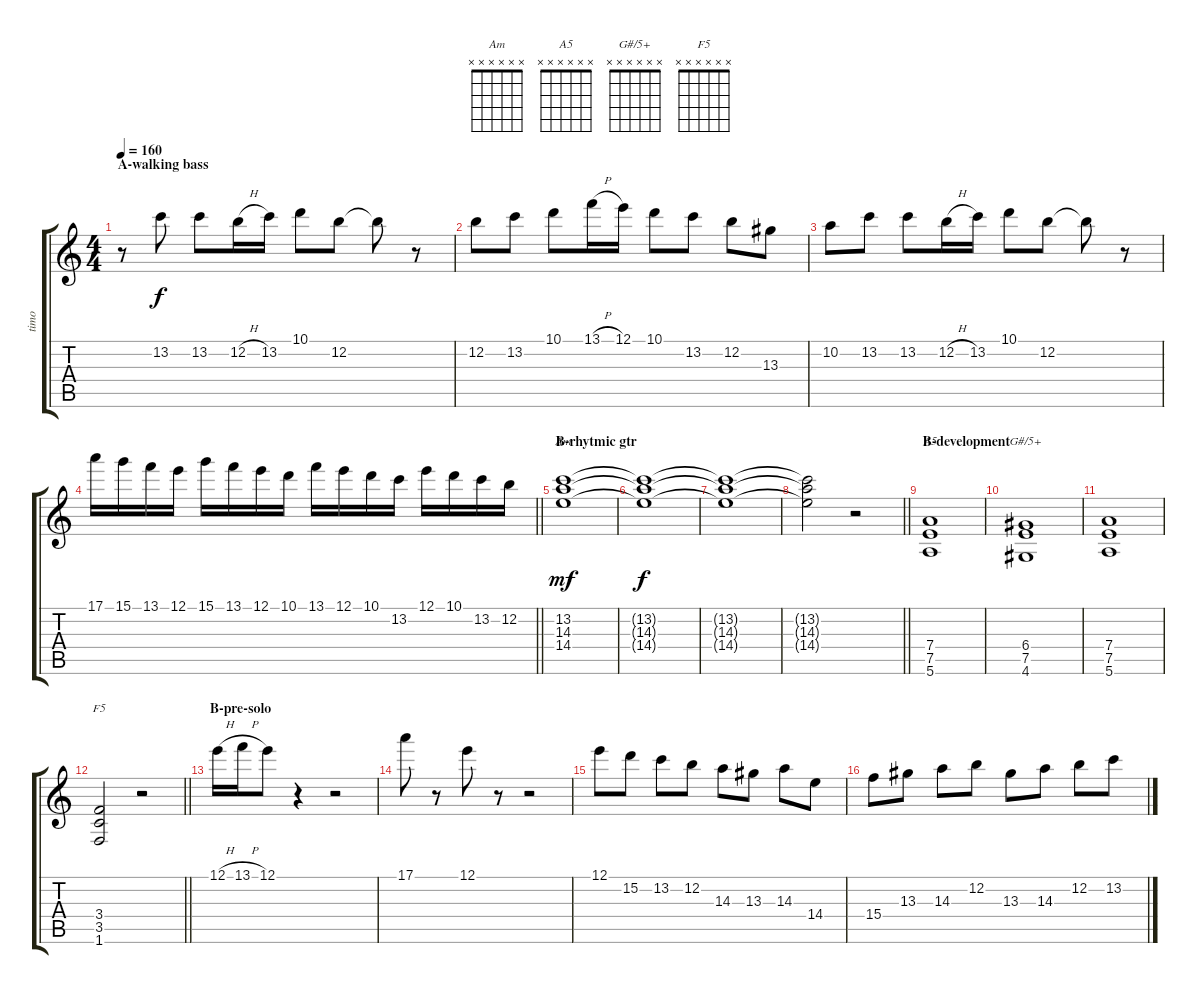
\track ("timo" "timo") {instrument overdrivenguitar}
\staff {score tabs}
\tuning (E4 B3 G3 D3 A2 E2) {hide}
\chord ("Am" x x x x x x) {firstfret 0}
\chord ("A5" x x x x x x) {firstfret 0}
\chord ("G#/5+" x x x x x x) {firstfret 0}
\chord ("F5" x x x x x x) {firstfret 0}
\ts (4 4)
\section ("" "A-walking bass")
\tempo 160
\clef g2
\ks c
r.8{dy f} 13.2.8 13.2.8 12.2{h}.16 13.2.16 10.1.8 12.2.8 12.2{t}.8 r.8 |
12.2.8 13.2.8 10.1.8 13.1{h}.16 12.1.16 10.1.8 13.2.8 12.2.8 13.3.8 |
10.2.8 13.2.8 13.2.8 12.2{h}.16 13.2.16 10.1.8 12.2.8 12.2{t}.8 r.8 |
\barLineRight lightlight
17.1.16 15.1.16 13.1.16 12.1.16 15.1.16 13.1.16 12.1.16 10.1.16 13.1.16 12.1.16 10.1.16 13.2.16 12.1.16 10.1.16 13.2.16 12.2.16 |
\section ("" "B-rhytmic gtr")
(13.2 14.3 14.4).1{ch "Am" dy mf} |
(13.2{t} 14.3{t} 14.4{t}).1{dy f} |
(13.2{t} 14.3{t} 14.4{t}).1 |
\barLineRight lightlight
(13.2{t} 14.3{t} 14.4{t}).2 r.2 |
\section ("" "B-development")
(7.4 7.5 5.6).1{ch "A5"} |
(6.4 7.5 4.6).1{ch "G#/5+"} |
(7.4 7.5 5.6).1 |
\barLineRight lightlight
(3.4 3.5 1.6).2{ch "F5"} r.2 |
\section ("" "B-pre-solo")
12.1{h}.16 13.1{h}.16 12.1.8 r.4 r.2 |
17.1.8 r.8 12.1.8 r.8 r.2 |
12.1.8 15.2.8 13.2.8 12.2.8 14.3.8 13.3.8 14.3.8 14.4.8 |
15.4.8 13.3.8 14.3.8 12.2.8 13.3.8 14.3.8 12.2.8 13.2.8
